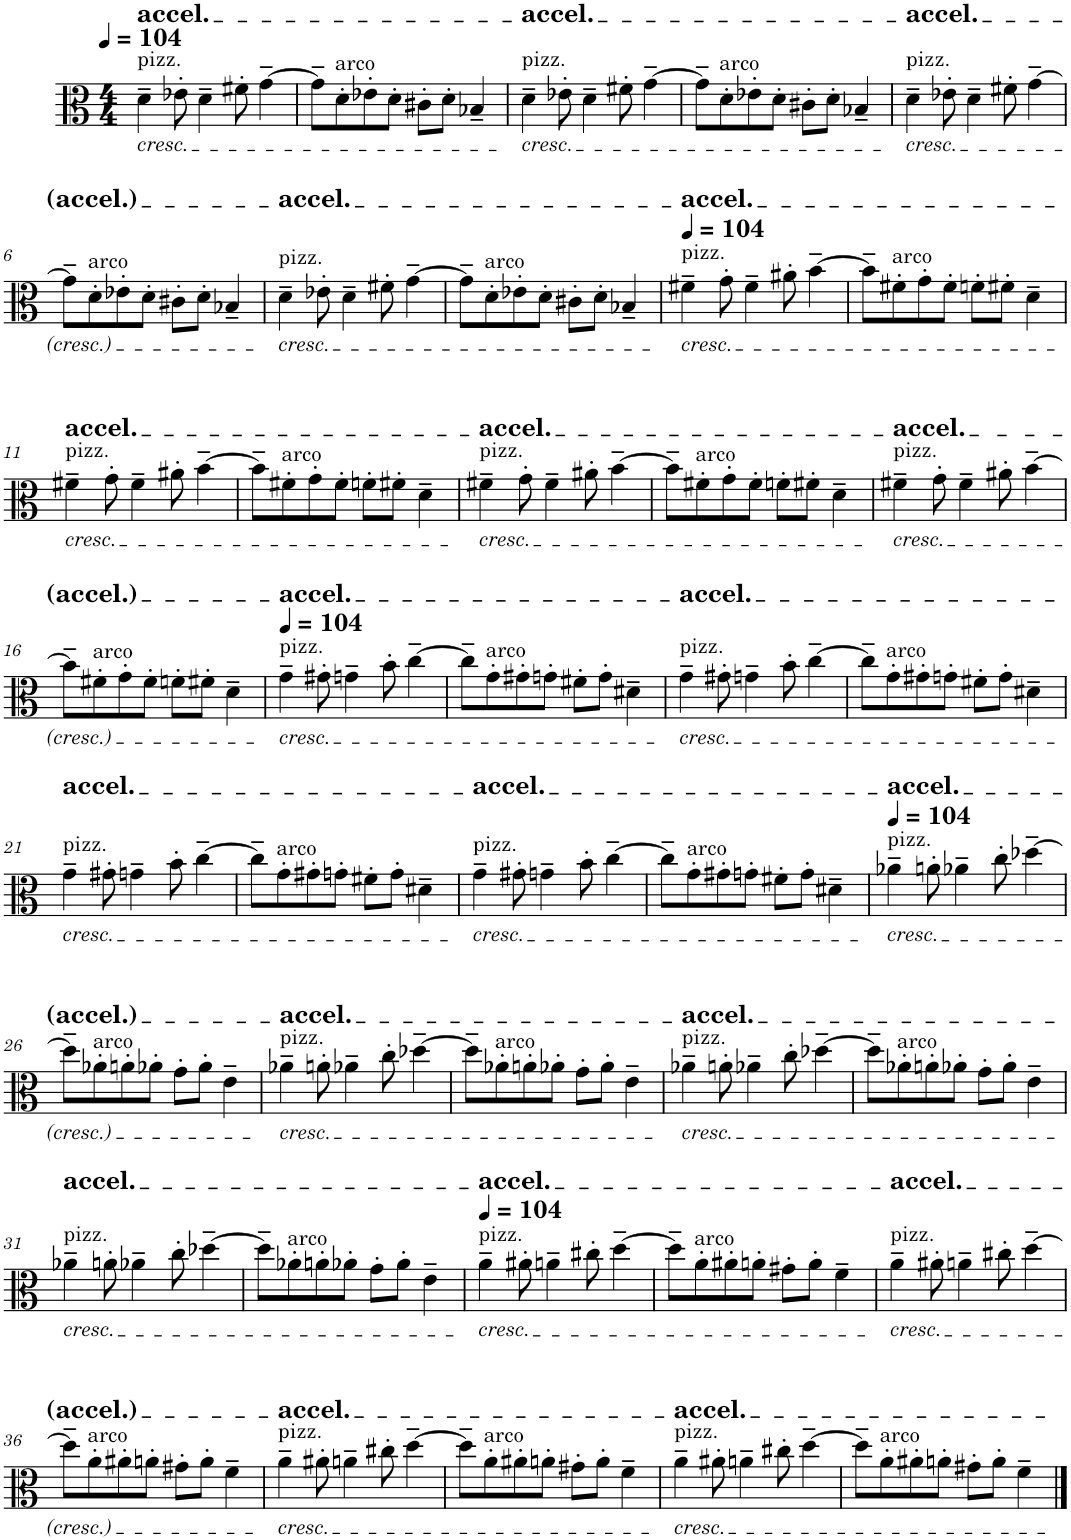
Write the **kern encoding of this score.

**kern
*part1
*staff1
*I"Viola
*I'Vla.
*clefC3
*k[]
*M4/4
*MM104
=1
!LO:TX:a:t=pizz.
!LO:TX:b:i:t=cresc.
!LO:TX:a:t=accel.
4d~\
8e-X'\
4d~\
8f#X'\
[4g~\
=2
8g~\L]
!LO:TX:a:t=arco
8d'\
8e-X'\
8d'\J
8c#X'\L
8d'\J
4B-X~/
=3
!LO:TX:a:t=pizz.
!LO:TX:b:i:t=cresc.
!LO:TX:a:t=accel.
4d~\
8e-X'\
4d~\
8f#X'\
[4g~\
=4
8g~\L]
!LO:TX:a:t=arco
8d'\
8e-X'\
8d'\J
8c#X'\L
8d'\J
4B-X~/
=5
!LO:TX:a:t=pizz.
!LO:TX:b:i:t=cresc.
!LO:TX:a:t=accel.
4d~\
8e-X'\
4d~\
8f#X'\
[4g~\
!!LO:LB:g=z
=6
8g~\L]
!LO:TX:a:t=arco
8d'\
8e-X'\
8d'\J
8c#X'\L
8d'\J
4B-X~/
=7
!LO:TX:a:t=pizz.
!LO:TX:b:i:t=cresc.
!LO:TX:a:t=accel.
4d~\
8e-X'\
4d~\
8f#X'\
[4g~\
=8
8g~\L]
!LO:TX:a:t=arco
8d'\
8e-X'\
8d'\J
8c#X'\L
8d'\J
4B-X~/
=9
*MM104
!LO:TX:a:t=pizz.
!LO:TX:b:i:t=cresc.
!LO:TX:a:t=accel.
4f#X~\
8g'\
4f#~\
8a#X'\
[4b~\
=10
8b~\L]
!LO:TX:a:t=arco
8f#X'\
8g'\
8f#'\J
8fn'\L
8f#X'\J
4d~\
!!LO:LB:g=z
=11
!LO:TX:a:t=pizz.
!LO:TX:b:i:t=cresc.
!LO:TX:a:t=accel.
4f#X~\
8g'\
4f#~\
8a#X'\
[4b~\
=12
8b~\L]
!LO:TX:a:t=arco
8f#X'\
8g'\
8f#'\J
8fn'\L
8f#X'\J
4d~\
=13
!LO:TX:a:t=pizz.
!LO:TX:b:i:t=cresc.
!LO:TX:a:t=accel.
4f#X~\
8g'\
4f#~\
8a#X'\
[4b~\
=14
8b~\L]
!LO:TX:a:t=arco
8f#X'\
8g'\
8f#'\J
8fn'\L
8f#X'\J
4d~\
=15
!LO:TX:a:t=pizz.
!LO:TX:b:i:t=cresc.
!LO:TX:a:t=accel.
4f#X~\
8g'\
4f#~\
8a#X'\
[4b~\
!!LO:LB:g=z
=16
8b~\L]
!LO:TX:a:t=arco
8f#X'\
8g'\
8f#'\J
8fn'\L
8f#X'\J
4d~\
=17
*MM104
!LO:TX:a:t=pizz.
!LO:TX:b:i:t=cresc.
!LO:TX:a:t=accel.
4g~\
8g#X'\
4gn~\
8b'\
[4cc~\
=18
8cc~\L]
!LO:TX:a:t=arco
8g'\
8g#X'\
8gn'\J
8f#X'\L
8g'\J
4d#X~\
=19
!LO:TX:a:t=pizz.
!LO:TX:b:i:t=cresc.
!LO:TX:a:t=accel.
4g~\
8g#X'\
4gn~\
8b'\
[4cc~\
=20
8cc~\L]
!LO:TX:a:t=arco
8g'\
8g#X'\
8gn'\J
8f#X'\L
8g'\J
4d#X~\
!!LO:LB:g=z
=21
!LO:TX:a:t=pizz.
!LO:TX:b:i:t=cresc.
!LO:TX:a:t=accel.
4g~\
8g#X'\
4gn~\
8b'\
[4cc~\
=22
8cc~\L]
!LO:TX:a:t=arco
8g'\
8g#X'\
8gn'\J
8f#X'\L
8g'\J
4d#X~\
=23
!LO:TX:a:t=pizz.
!LO:TX:b:i:t=cresc.
!LO:TX:a:t=accel.
4g~\
8g#X'\
4gn~\
8b'\
[4cc~\
=24
8cc~\L]
!LO:TX:a:t=arco
8g'\
8g#X'\
8gn'\J
8f#X'\L
8g'\J
4d#X~\
=25
*MM104
!LO:TX:a:t=pizz.
!LO:TX:b:i:t=cresc.
!LO:TX:a:t=accel.
4a-X~\
8an'\
4a-X~\
8cc'\
[4dd-X~\
!!LO:LB:g=z
=26
8dd-~\L]
!LO:TX:a:t=arco
8a-X'\
8an'\
8a-X'\J
8g'\L
8a-'\J
4e~\
=27
!LO:TX:a:t=pizz.
!LO:TX:b:i:t=cresc.
!LO:TX:a:t=accel.
4a-X~\
8an'\
4a-X~\
8cc'\
[4dd-X~\
=28
8dd-~\L]
!LO:TX:a:t=arco
8a-X'\
8an'\
8a-X'\J
8g'\L
8a-'\J
4e~\
=29
!LO:TX:a:t=pizz.
!LO:TX:b:i:t=cresc.
!LO:TX:a:t=accel.
4a-X~\
8an'\
4a-X~\
8cc'\
[4dd-X~\
=30
8dd-~\L]
!LO:TX:a:t=arco
8a-X'\
8an'\
8a-X'\J
8g'\L
8a-'\J
4e~\
!!LO:LB:g=z
=31
!LO:TX:a:t=pizz.
!LO:TX:b:i:t=cresc.
!LO:TX:a:t=accel.
4a-X~\
8an'\
4a-X~\
8cc'\
[4dd-X~\
=32
8dd-~\L]
!LO:TX:a:t=arco
8a-X'\
8an'\
8a-X'\J
8g'\L
8a-'\J
4e~\
=33
*MM104
!LO:TX:a:t=pizz.
!LO:TX:b:i:t=cresc.
!LO:TX:a:t=accel.
4a~\
8a#X'\
4an~\
8cc#X'\
[4dd~\
=34
8dd~\L]
!LO:TX:a:t=arco
8a'\
8a#X'\
8an'\J
8g#X'\L
8a'\J
4f~\
=35
!LO:TX:a:t=pizz.
!LO:TX:b:i:t=cresc.
!LO:TX:a:t=accel.
4a~\
8a#X'\
4an~\
8cc#X'\
[4dd~\
!!LO:LB:g=z
=36
8dd~\L]
!LO:TX:a:t=arco
8a'\
8a#X'\
8an'\J
8g#X'\L
8a'\J
4f~\
=37
!LO:TX:a:t=pizz.
!LO:TX:b:i:t=cresc.
!LO:TX:a:t=accel.
4a~\
8a#X'\
4an~\
8cc#X'\
[4dd~\
=38
8dd~\L]
!LO:TX:a:t=arco
8a'\
8a#X'\
8an'\J
8g#X'\L
8a'\J
4f~\
=39
!LO:TX:a:t=pizz.
!LO:TX:b:i:t=cresc.
!LO:TX:a:t=accel.
4a~\
8a#X'\
4an~\
8cc#X'\
[4dd~\
=40
8dd~\L]
!LO:TX:a:t=arco
8a'\
8a#X'\
8an'\J
8g#X'\L
8a'\J
4f~\
==
*-
